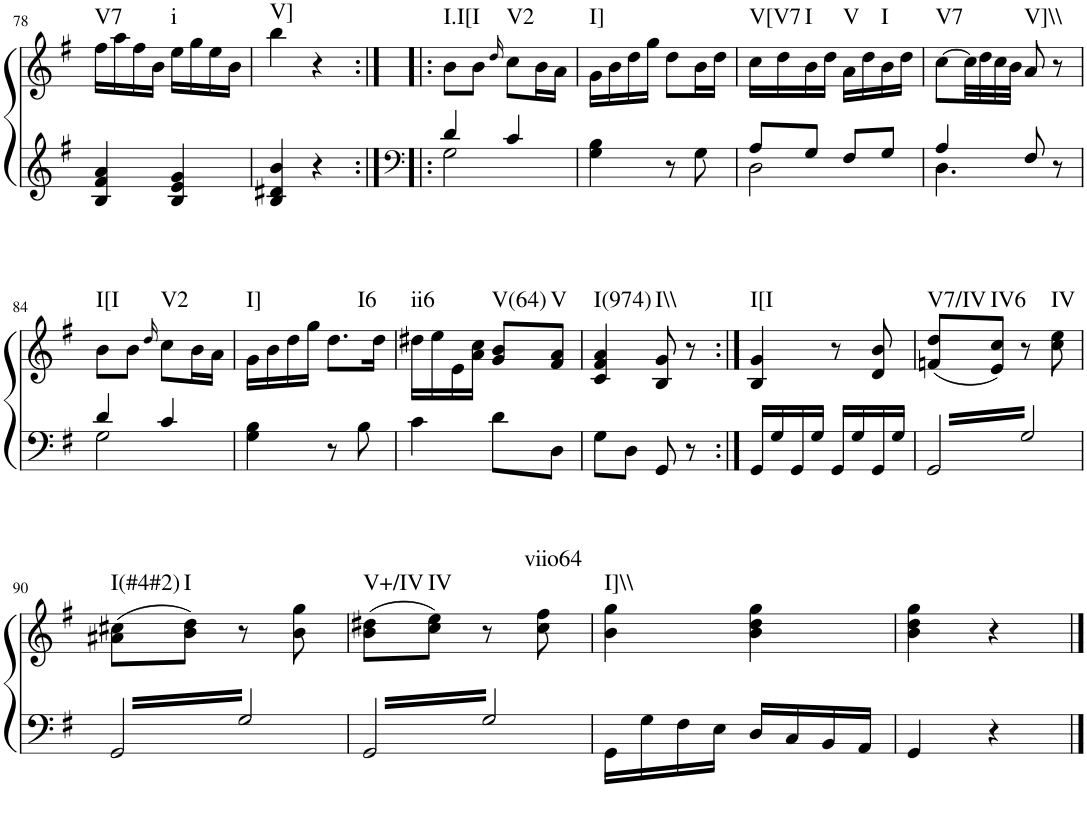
**kern	**kern	**harte
*part1	*part1	*part1
*staff2	*staff1	*
*I"Piano	*	*
*I'Pno.	*	*
!!LO:PB:g=z
*clefG2	*clefG2	*
*k[f#]	*k[f#]	*
*G:	*G:	*
*M2/4	*M2/4	*
=78	=78	=78
!	!	!LO:H:kt=V7
4B/ 4f#/ 4a/	16ff#\LL	N
.	16aa\	.
.	16ff#\	.
.	16b\JJ	.
!	!	!LO:H:kt=i
4B/ 4e/ 4g/	16ee\LL	N
.	16gg\	.
.	16ee\	.
.	16b\JJ	.
=79	=79	=79
!	!	!LO:H:kt=V]
4B/ 4d#X/ 4b/	4bb\	N
4r	4r	.
=80:|!|:	=80:|!|:	=80:|!|:
*clefF4	*	*
*^	*	*
!	!	!	!LO:H:kt=I.I[I
4d/	2G\	8b\L	N
.	.	8b\J	.
.	.	16qdd/	.
!	!	!	!LO:H:kt=V2
4c/	.	8cc\L	N
.	.	16b\L	.
.	.	16a\JJ	.
*v	*v	*	*
=81	=81	=81
!	!	!LO:H:kt=I]
4G\ 4B\	16g\LL	N
.	16b\	.
.	16dd\	.
.	16gg\JJ	.
8r	8dd\L	.
8G\	16b\L	.
.	16dd\JJ	.
=82	=82	=82
*^	*	*
!	!	!	!LO:H:kt=V[V7
8A/L	2D\	16cc\LL	N
.	.	16dd\	.
!	!	!	!LO:H:kt=I
8G/J	.	16b\	N
.	.	16dd\JJ	.
!	!	!	!LO:H:kt=V
8F#/L	.	16a\LL	N
.	.	16dd\	.
!	!	!	!LO:H:kt=I
8G/J	.	16b\	N
.	.	16dd\JJ	.
=83	=83	=83	=83
!	!	!	!LO:H:kt=V7
4A/	4.D\	[8cc\L	N
.	.	32cc\LL]	.
.	.	32dd\	.
.	.	32cc\	.
.	.	32b\JJJ	.
!	!	!	!LO:H:kt=V]\\
8F#/	.	8a/	N
8r	8ryy	8r	.
!!LO:LB:g=z
=84	=84	=84	=84
!	!	!	!LO:H:kt=I[I
4d/	2G\	8b\L	N
.	.	8b\J	.
.	.	16qdd/	.
!	!	!	!LO:H:kt=V2
4c/	.	8cc\L	N
.	.	16b\L	.
.	.	16a\JJ	.
*v	*v	*	*
=85	=85	=85
!	!	!LO:H:kt=I]
4G\ 4B\	16g\LL	N
.	16b\	.
.	16dd\	.
.	16gg\JJ	.
!	!	!LO:H:kt=I6
8r	8.dd\L	N
8B\	.	.
.	16dd\Jk	.
=86	=86	=86
!	!	!LO:H:kt=ii6
4c\	16dd#X\LL	N
.	16ee\	.
.	16e\	.
.	16a\ 16cc\JJ	.
!	!	!LO:H:kt=V(64)
8d\L	8g/ 8b/L	N
!	!	!LO:H:kt=V
8D\J	8f#/ 8a/J	N
=87	=87	=87
!	!	!LO:H:kt=I(974)
8G\L	4c/ 4f#/ 4a/	N
8D\J	.	.
!	!	!LO:H:kt=I\\
8GG/	8B/ 8g/	N
8r	8r	.
=88:|!	=88:|!	=88:|!
!	!	!LO:H:kt=I[I
16GG/LL	4B/ 4g/	N
16G/	.	.
16GG/	.	.
16G/JJ	.	.
16GG/LL	8r	.
16G/	.	.
16GG/	8d/ 8b/	.
16G/JJ	.	.
=89	=89	=89
!	!	!LO:H:kt=V7/IV
6.GG/	(8fn/ 8dd/L	N
!	!	!LO:H:kt=IV6
.	8e/ 8cc/J)	N
6.G/	8r	.
!	!	!LO:H:kt=IV
.	8cc\ 8ee\	N
!!LO:LB:g=z
=90	=90	=90
!	!	!LO:H:kt=I(#4#2)
6.GG/	(8a#X\ 8cc#X\L	N
!	!	!LO:H:kt=I
.	8b\ 8dd\J)	N
6.G/	8r	.
.	8b\ 8gg\	.
=91	=91	=91
!	!	!LO:H:kt=V+/IV
6.GG/	(8b\ 8dd#X\L	N
!	!	!LO:H:kt=IV
.	8cc\ 8ee\J)	N
6.G/	8r	.
!	!	!LO:H:kt=viio64
.	8cc\ 8ff#\	N
=92	=92	=92
!	!	!LO:H:kt=I]\\
16GG\LL	4b\ 4gg\	N
16G\	.	.
16F#\	.	.
16E\JJ	.	.
16D/LL	4b\ 4dd\ 4gg\	.
16C/	.	.
16BB/	.	.
16AA/JJ	.	.
=93	=93	=93
4GG/	4b\ 4dd\ 4gg\	.
4r	4r	.
==	==	==
*-	*-	*-
